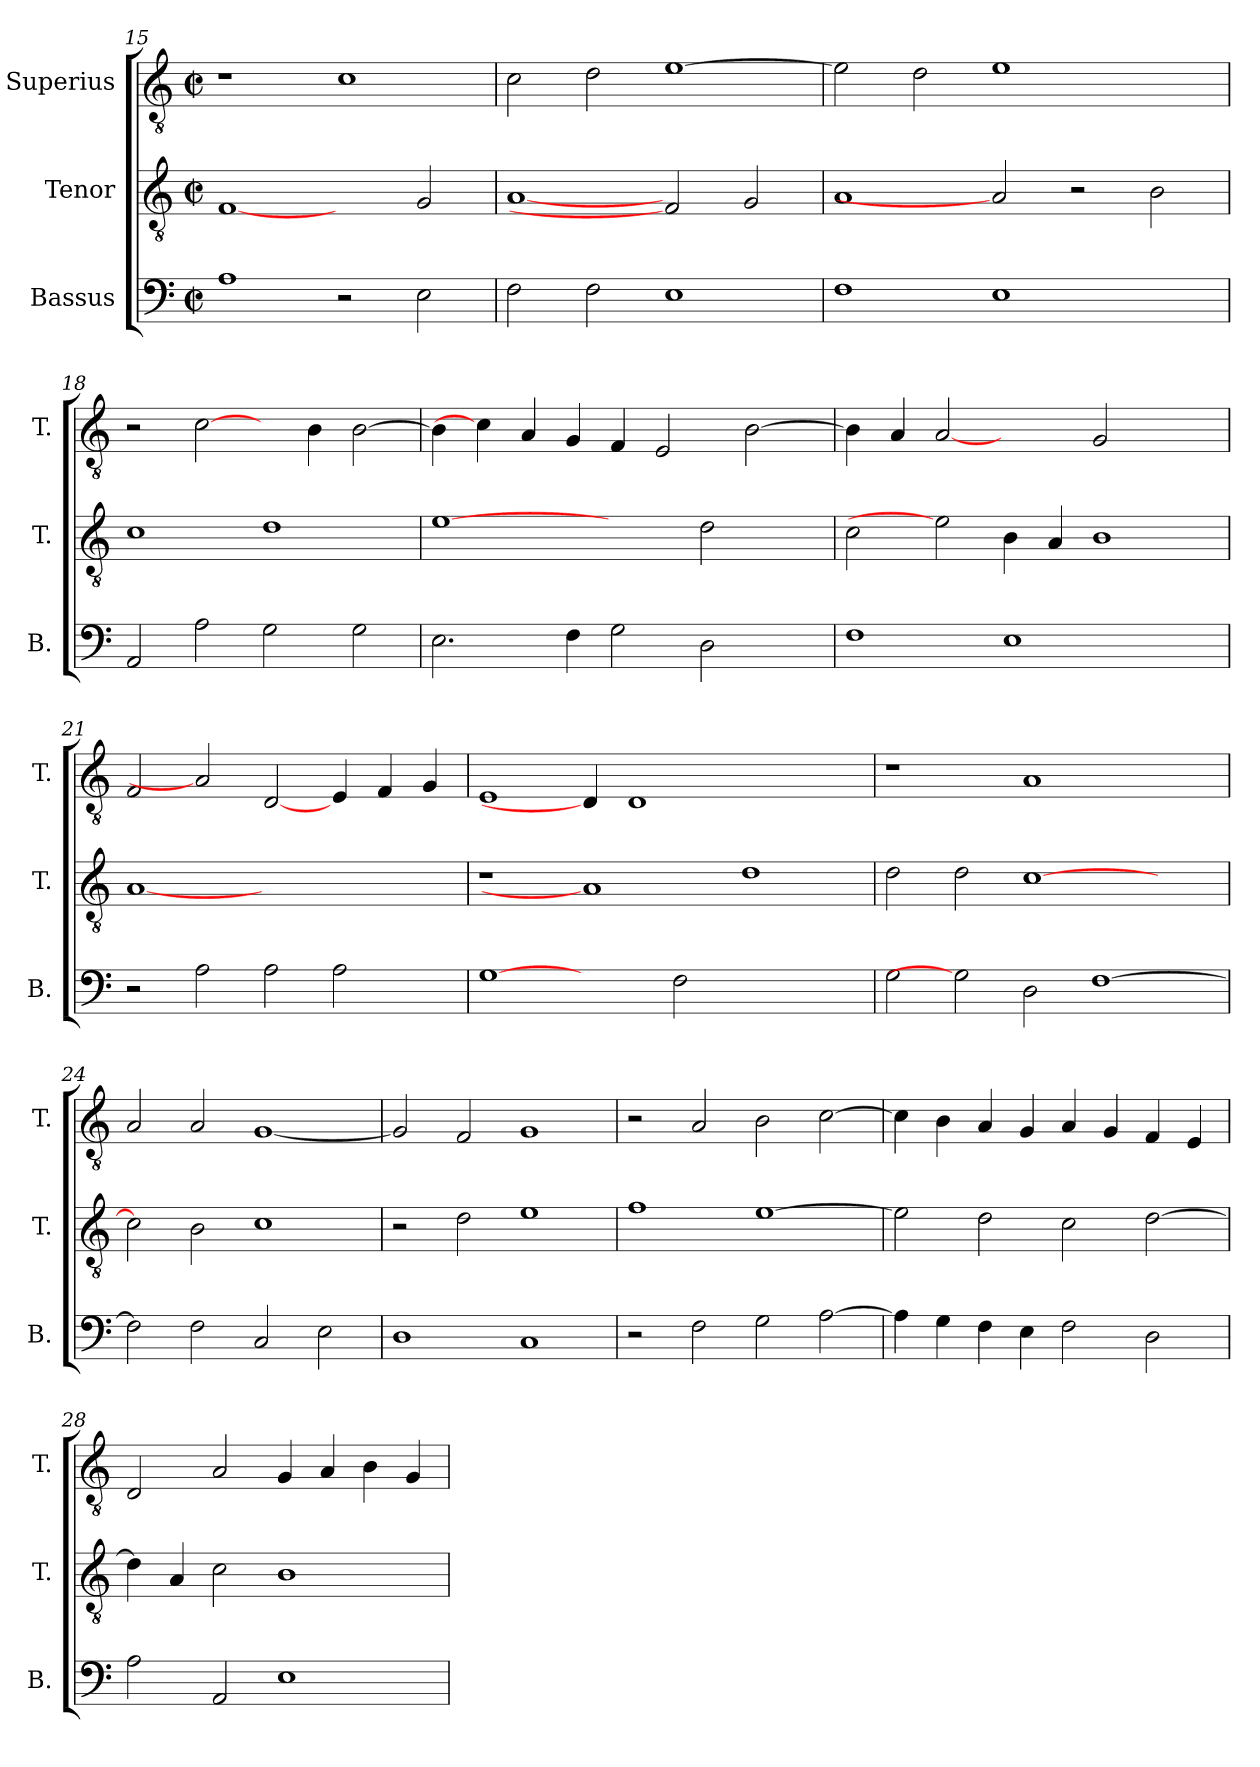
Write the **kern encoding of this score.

**kern	**kern	**kern
*part3	*part2	*part1
*staff3	*staff2	*staff1
*I"Bassus	*I"Tenor	*I"Superius
*I'B.	*I'T.	*I'T.
*clefF4	*clefGv2	*clefGv2
*	*ITrd7c12	*ITrd7c12
*k[]	*k[]	*k[]
*C:	*C:	*C:
*M2/2	*M2/2	*M2/2
*met(c|)	*met(c|)	*met(c|)
=15	=15	=15
1Ai	[1FFi	1r
2r	2ryy	1Ci
2Ei\	2GGi/	.
!!LO:PB:g=z
=16	=16	=16
2Fi\	[1AAi	2Ci\
2Fi\	.	2Di\
1Ei	2FFi]	[>1Ei
.	2GGi/	.
=17	=17	=17
1Fi	1AAi	2Ei\]
.	.	2Di\
1Ei	2AAi]	1Ei
.	2r	.
2ryy	2BBi\	2ryy
=18	=18	=18
2AAi/	1Ci	2r
2Ai\	.	[2Ci\
2Gi\	1Di	4ryy
.	.	4BBi\
2Gi\	.	[>2BBi\
=19	=19	=19
2.Ei\	[1Ei	4BBi\]
.	.	4Ci\]
.	.	4AAi/
4Fi\	.	4GGi/
2Gi\	2ryy	4FFi/
.	.	2EEi/
2Di\	2Di\	.
.	.	[>2BBi\
4ryy	4ryy	.
=20	=20	=20
1Fi	2Ci\	4BBi\]
.	.	4AAi/
.	2Ei]	[2AAi
1Ei	4BBi\	2ryy
.	4AAi/	.
.	1BBi	2GGi/
2ryy	.	2ryy
!!LO:LB:g=z
=21	=21	=21
2r	[1AAi	2FFi/
2Ai\	.	2AAi]
2Ai\	1ryy	[2DDi/
2Ai\	.	4EEi/
.	.	4FFi/
4ryy	4ryy	4GGi/
=22	=22	=22
[1Gi	1r	1EEi
2ryy	1AAi]	4DDi/]
.	.	1DDi
2Fi\	.	.
1ryy	1Di	.
.	.	2.ryy
=23	=23	=23
2Gi\	2Di\	1r
2Gi]	2Di\	.
2Di\	[>1Ci	1AAi
[>1Fi	.	.
.	2ryy	2ryy
=24	=24	=24
2Fi\]	2Ci\]	2AAi/
2Fi\	2BBi\	2AAi/
2Ci/	1Ci	[<1GGi
2Ei\	.	.
=25	=25	=25
1Di	2r	2GGi/]
.	2Di\	2FFi/
1Ci	1Ei	1GGi
!!LO:LB:g=z
=26	=26	=26
2r	1Fi	2r
2Fi\	.	2AAi/
2Gi\	[>1Ei	2BBi\
[>2Ai\	.	[>2Ci\
=27	=27	=27
4Ai\]	2Ei\]	4Ci\]
4Gi\	.	4BBi\
4Fi\	2Di\	4AAi/
4Ei\	.	4GGi/
2Fi\	2Ci\	4AAi/
.	.	4GGi/
2Di\	[>2Di\	4FFi/
.	.	4EEi/
=28	=28	=28
2Ai\	4Di\]	2DDi/
.	4AAi/	.
2AAi/	2Ci\	2AAi/
1Ei	1BBi	4GGi/
.	.	4AAi/
.	.	4BBi\
.	.	4GGi/
=	=	=
*-	*-	*-
